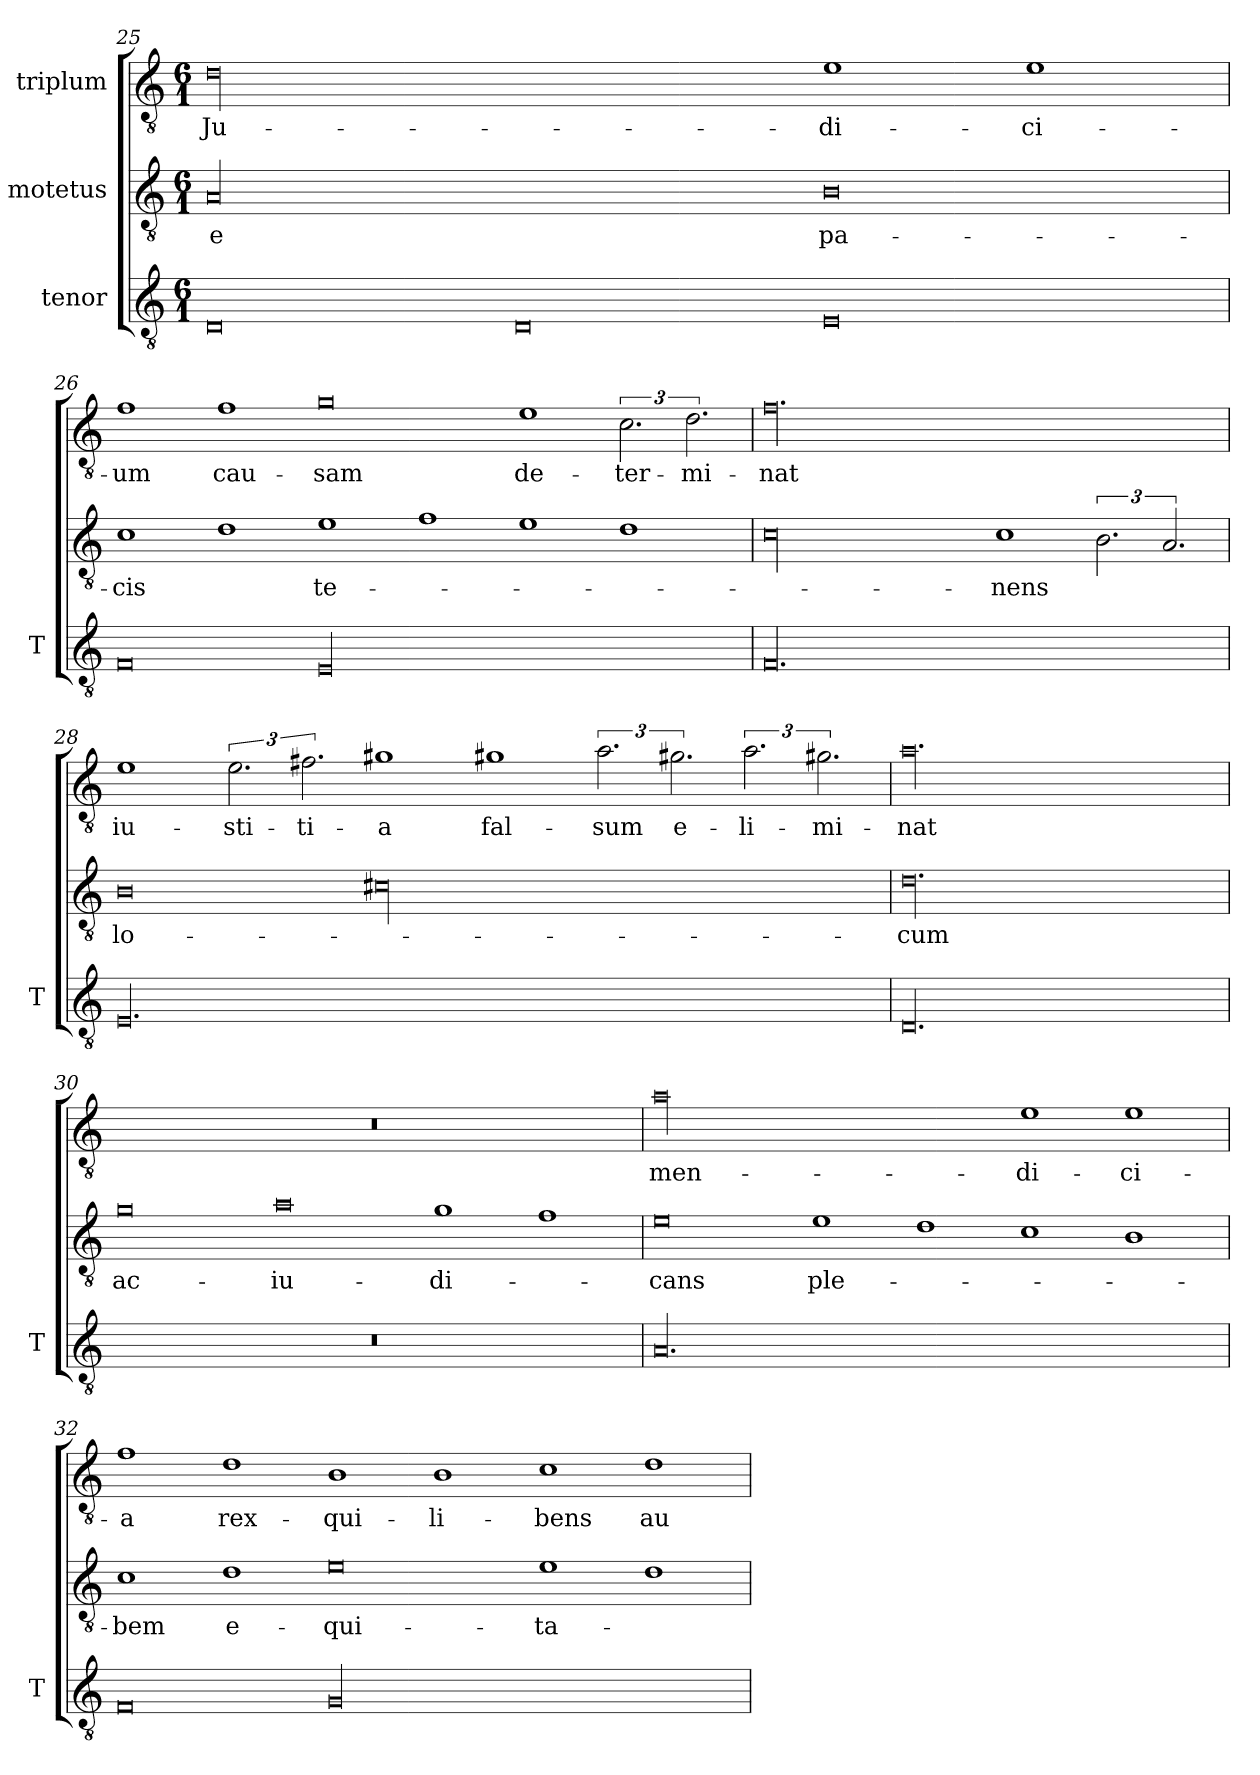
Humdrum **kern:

**kern	**kern	**text	**kern	**text
*part3	*part2	*part2	*part1	*part1
*staff3	*staff2	*staff2	*staff1	*staff1
*I"tenor	*I"motetus	*	*I"triplum	*
*I'T	*	*	*	*
!!LO:LB:g=z
*clefGv2	*clefGv2	*	*clefGv2	*
*k[]	*k[]	*	*k[]	*
*C:	*C:	*	*C:	*
*M6/1	*M6/1	*	*M6/1	*
=25	=25	=25	=25	=25
0D/	00A/	-e	00d\	Ju-
0D/	.	.	.	.
0E/	0B\	pa-	1e\	-di-
.	.	.	1e\	-ci-
=26	=26	=26	=26	=26
0F/	1c\	-cis	1f\	-um
.	1d\	.	1f\	cau-
00E/	1e\	te-	0g\	-sam
.	1f\	.	.	.
.	1e\	.	1e\	de-
.	1d\	.	3.c\	-ter-
.	.	.	3.d\	-mi-
=27	=27	=27	=27	=27
00.F/	00c\	.	00.f\	-nat
.	1c\	-nens	.	.
.	3.B\	.	.	.
.	3.A/	.	.	.
!!LO:LB:g=z
=28	=28	=28	=28	=28
00.E/	0B\	lo-	1e\	iu-
.	.	.	3.e\	-sti-
.	.	.	3.f#Xi\	-ti-
.	00c#Xi\	.	1g#X\	-a
.	.	.	1g#Xi\	fal-
.	.	.	3.a\	-sum
.	.	.	3.g#Xi\	e-
.	.	.	3.a\	-li-
.	.	.	3.g#Xi\	-mi-
=29	=29	=29	=29	=29
00.D/	00.d\	-cum	00.a\	-nat
=30	=30	=30	=30	=30
00.r	0g\	ac-	00.r	.
.	0a\	iu-	.	.
.	1g\	-di-	.	.
.	1f\	.	.	.
=31	=31	=31	=31	=31
00.A/	0e\	-cans	00a\	men-
.	1e\	ple-	.	.
.	1d\	.	.	.
.	1c\	.	1e\	-di-
.	1B\	.	1e\	-ci-
!!LO:PB:g=z
=32	=32	=32	=32	=32
0F/	1c\	-bem	1f\	-a
.	1d\	e-	1d\	rex-
00G/	0e\	-qui-	1B\	qui-
.	.	.	1B\	li-
.	1e\	-ta-	1c\	-bens
.	1d\	.	1d\	au-
=	=	=	=	=
*-	*-	*-	*-	*-
